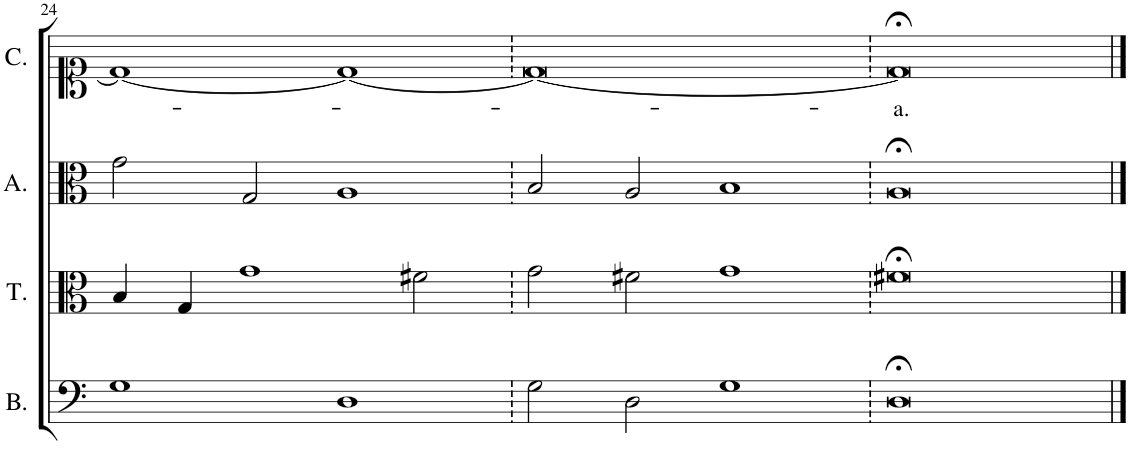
**kern	**kern	**kern	**kern	**text
*part4	*part3	*part2	*part1	*part1
*staff4	*staff3	*staff2	*staff1	*staff1
*I"Bassus	*I"Tenor	*I"Altus	*I"Cantus	*
*I'B.	*I'T.	*I'A.	*I'C.	*
!!LO:PB:g=z
*clefF4	*clefC3	*clefC3	*clefC1	*
*k[]	*k[]	*k[]	*k[]	*
*M8/4	*M8/4	*M8/4	*M8/4	*
=24	=24	=24	=24	=24
1G	4B/	2g\	1d_	.
.	4G/	.	.	.
.	1g	2G/	.	.
1D	.	1A	1d_	.
.	2f#X\	.	.	.
=25	=25	=25	=25	=25
2G\	2g\	2B/	0d_	.
2D\	2f#X\	2A/	.	.
1G	1g	1B	.	.
=26	=26	=26	=26	=26
!	!	!	!	!LO:LY:b
0D;<	0f#X;<	0A;<	0d;<]	-a.
==	==	==	==	==
*-	*-	*-	*-	*-
